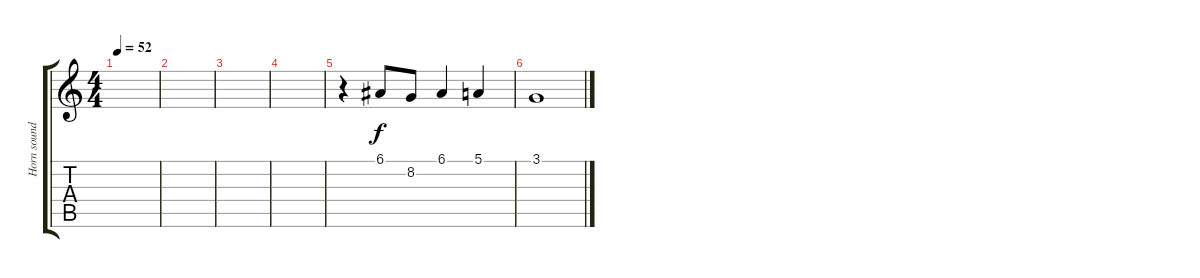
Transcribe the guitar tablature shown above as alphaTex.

\track ("Horn sound" "Horn sound") {instrument frenchhorn}
\staff {score tabs}
\tuning (E4 B3 G3 D3 A2 E2) {hide}
\ts (4 4)
\tempo 52
\clef g2
\ks c
|
|
|
|
r.4 6.1.8 8.2.8 6.1.4 5.1.4 |
3.1.1
